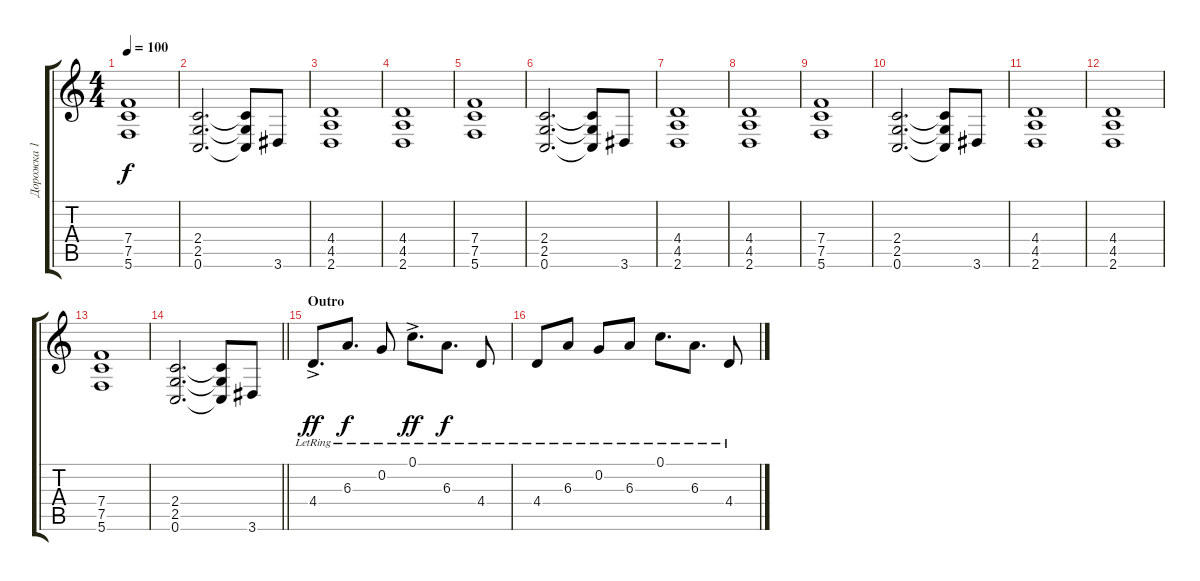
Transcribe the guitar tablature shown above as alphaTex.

\track ("Дорожка 1" "Дорожка 1") {instrument distortionguitar}
\staff {score tabs}
\tuning (C4 G3 Eb3 Bb2 F2 C2) {hide}
\ts (4 4)
\tempo 100
\clef g2
\ks c
(7.4 7.5 5.6).1{dy f} |
(2.4 2.5 0.6).2{d} (2.4{t} 2.5{t} 0.6{t}).8 3.6.8 |
(4.4 4.5 2.6).1{instrument distortionguitar} |
(4.4 4.5 2.6).1 |
(7.4 7.5 5.6).1 |
(2.4 2.5 0.6).2{d} (2.4{t} 2.5{t} 0.6{t}).8 3.6.8 |
(4.4 4.5 2.6).1{instrument distortionguitar} |
(4.4 4.5 2.6).1 |
(7.4 7.5 5.6).1 |
(2.4 2.5 0.6).2{d} (2.4{t} 2.5{t} 0.6{t}).8 3.6.8 |
(4.4 4.5 2.6).1{instrument distortionguitar} |
(4.4 4.5 2.6).1 |
(7.4 7.5 5.6).1 |
\barLineRight lightlight
(2.4 2.5 0.6).2{d} (2.4{t} 2.5{t} 0.6{t}).8 3.6.8 |
\section ("" "Outro")
4.4{ac lr}.8{d dy ff instrument electricguitarclean} 6.3{lr}.8{d dy f} 0.2{lr}.8 0.1{ac lr}.8{d dy ff} 6.3{lr}.8{d dy f} 4.4{lr}.8 |
4.4{lr}.8 6.3{lr}.8 0.2{lr}.8 6.3{lr}.8 0.1{lr}.8{d} 6.3{lr}.8{d} 4.4{lr}.8
